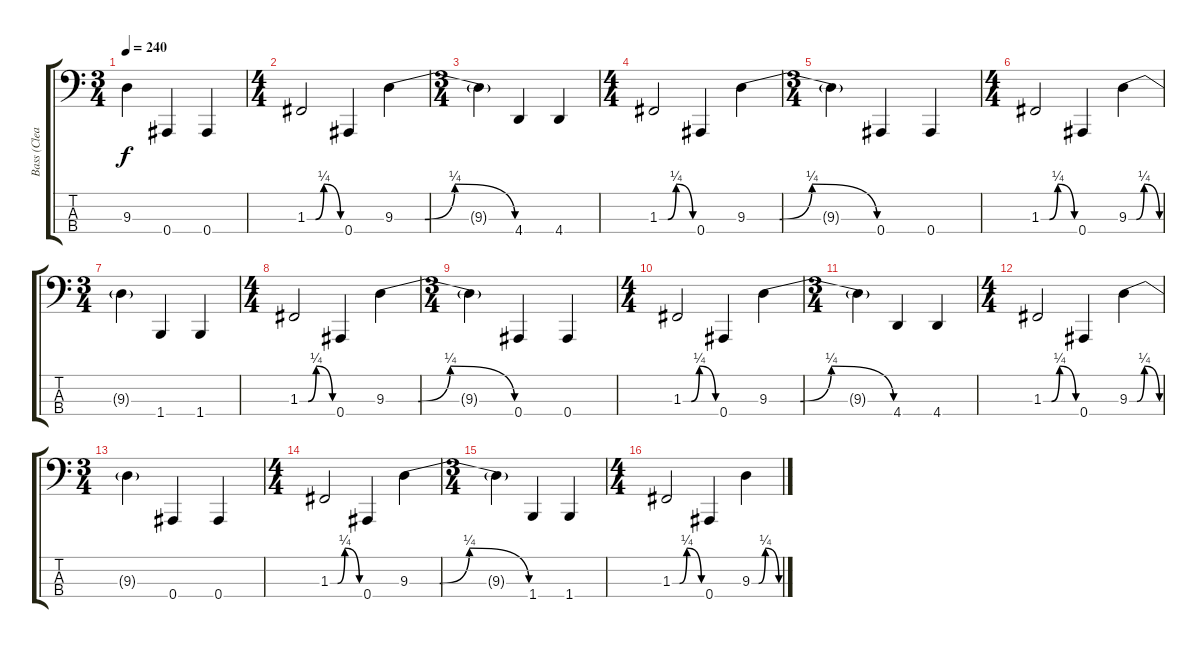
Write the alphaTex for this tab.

\track ("Bass (Clean)" "Bass (Clea") {instrument electricbasspick}
\staff {score tabs}
\tuning (Eb2 Bb1 F1 Bb0) {hide}
\ts (3 4)
\tempo 240
\clef f4
\ks c
9.3{t}.4{dy f} 0.4.4 0.4.4 |
\ts (4 4)
1.3{be (custom 0 0 15 0 30 1 60 0)}.2 0.4.4 9.3{be (custom 0 0 15 0 30 1 60 0)}.4 |
\ts (3 4)
9.3{t}.4 4.4.4 4.4.4 |
\ts (4 4)
1.3{be (custom 0 0 15 0 30 1 60 0)}.2 0.4.4 9.3{be (custom 0 0 15 0 30 1 60 0)}.4 |
\ts (3 4)
9.3{t}.4 0.4.4 0.4.4 |
\ts (4 4)
1.3{be (custom 0 0 15 0 30 1 60 0)}.2 0.4.4 9.3{be (custom 0 0 15 0 30 1 60 0)}.4 |
\ts (3 4)
9.3{t}.4 1.4.4 1.4.4 |
\ts (4 4)
1.3{be (custom 0 0 15 0 30 1 60 0)}.2 0.4.4 9.3{be (custom 0 0 15 0 30 1 60 0)}.4 |
\ts (3 4)
9.3{t}.4 0.4.4 0.4.4 |
\ts (4 4)
1.3{be (custom 0 0 15 0 30 1 60 0)}.2 0.4.4 9.3{be (custom 0 0 15 0 30 1 60 0)}.4 |
\ts (3 4)
9.3{t}.4 4.4.4 4.4.4 |
\ts (4 4)
1.3{be (custom 0 0 15 0 30 1 60 0)}.2 0.4.4 9.3{be (custom 0 0 15 0 30 1 60 0)}.4 |
\ts (3 4)
9.3{t}.4 0.4.4 0.4.4 |
\ts (4 4)
1.3{be (custom 0 0 15 0 30 1 60 0)}.2 0.4.4 9.3{be (custom 0 0 15 0 30 1 60 0)}.4 |
\ts (3 4)
9.3{t}.4 1.4.4 1.4.4 |
\ts (4 4)
1.3{be (custom 0 0 15 0 30 1 60 0)}.2 0.4.4{volume 9} 9.3{be (custom 0 0 15 0 30 1 60 0)}.4
